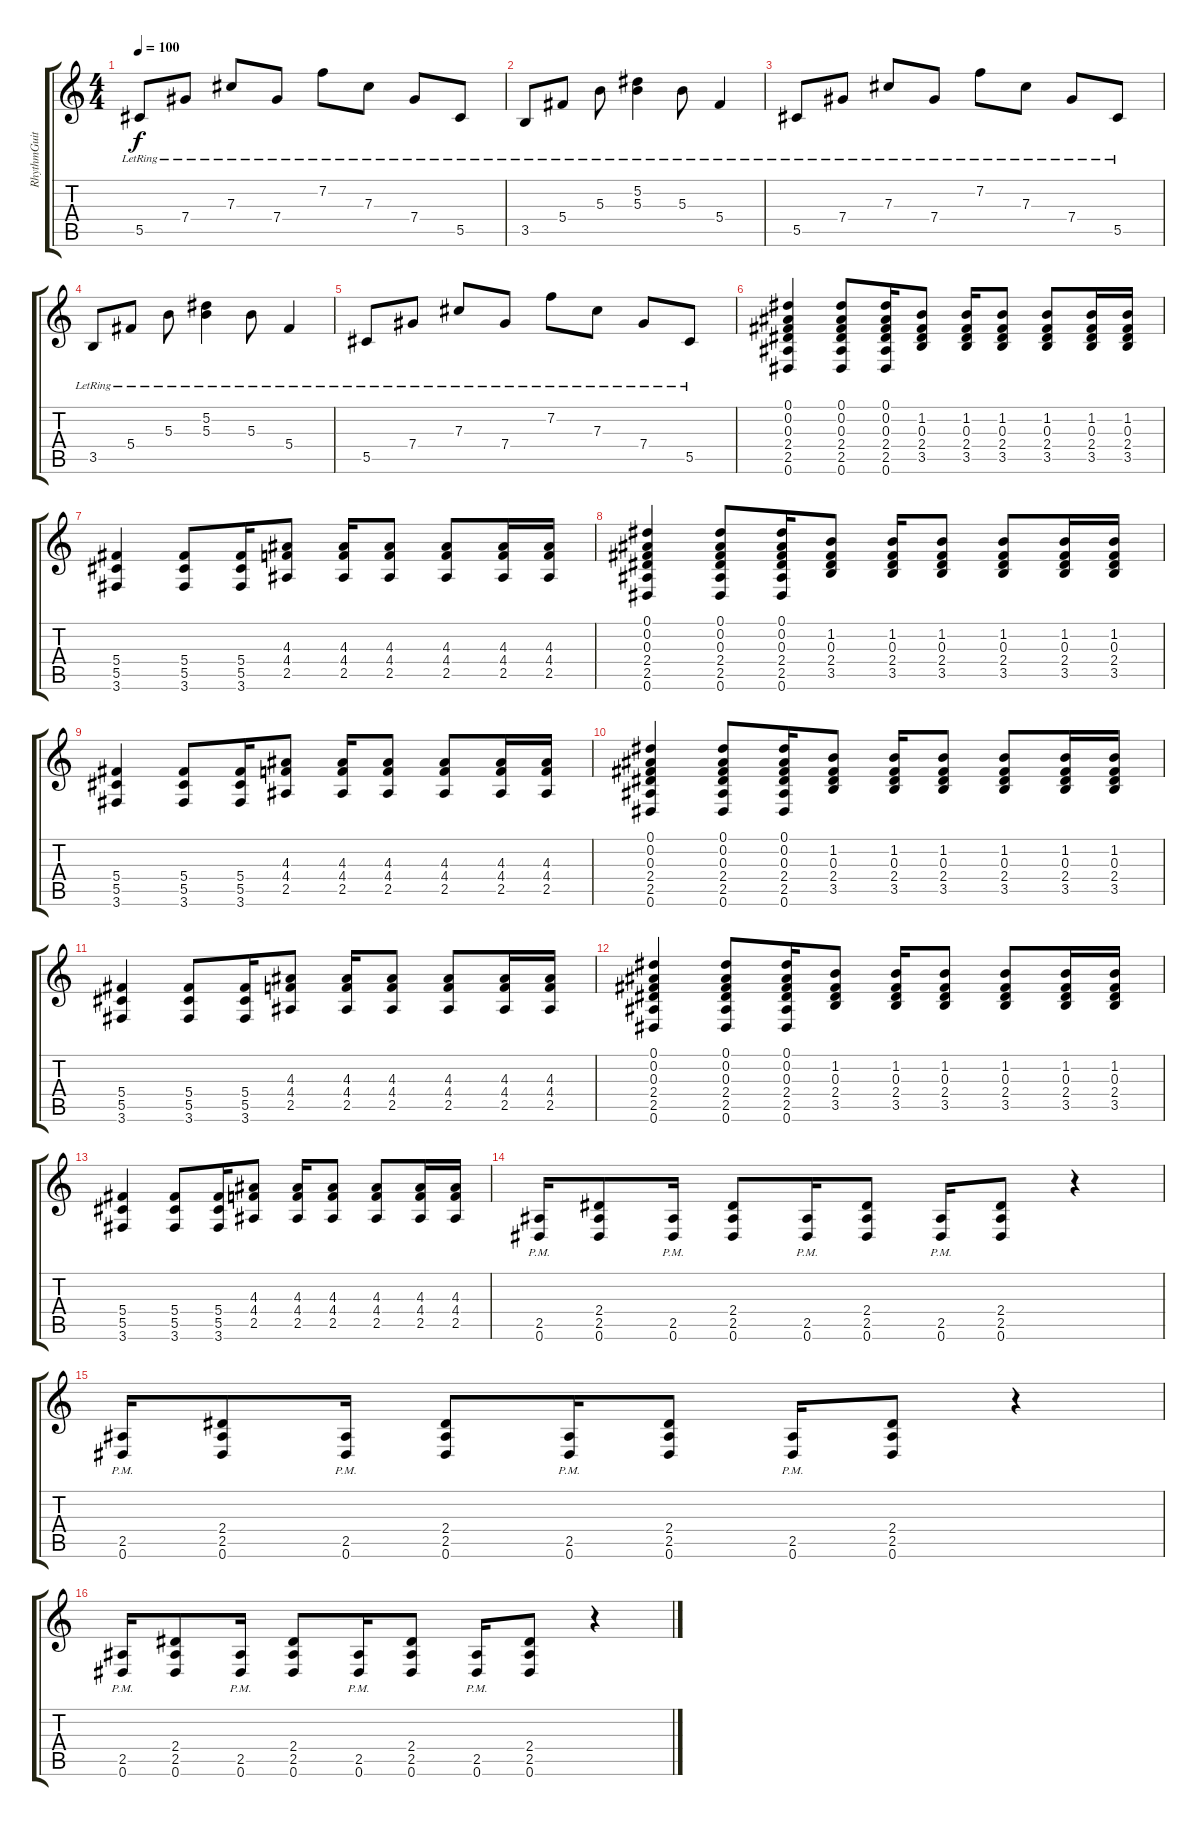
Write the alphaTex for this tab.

\track ("RhythmGuitar01" "RhythmGuit") {instrument electricguitarclean}
\staff {score tabs}
\tuning (Eb4 Bb3 Gb3 Db3 Ab2 Eb2) {hide}
\ts (4 4)
\tempo 100
\clef g2
\ks c
5.5{lr}.8{dy f} 7.4{lr}.8 7.3{lr}.8 7.4{lr}.8 7.2{lr}.8 7.3{lr}.8 7.4{lr}.8 5.5{lr}.8 |
3.5{lr}.8 5.4{lr}.8 5.3{lr}.8 (5.2{lr} 5.3{lr}).4 5.3{lr}.8 5.4{lr}.4 |
5.5{lr}.8 7.4{lr}.8 7.3{lr}.8 7.4{lr}.8 7.2{lr}.8 7.3{lr}.8 7.4{lr}.8 5.5{lr}.8 |
3.5{lr}.8 5.4{lr}.8 5.3{lr}.8 (5.2{lr} 5.3{lr}).4 5.3{lr}.8 5.4{lr}.4 |
5.5{lr}.8 7.4{lr}.8 7.3{lr}.8 7.4{lr}.8 7.2{lr}.8 7.3{lr}.8 7.4{lr}.8 5.5{lr}.8 |
(0.1 0.2 0.3 2.4 2.5 0.6).4 (0.1 0.2 0.3 2.4 2.5 0.6).8 (0.1 0.2 0.3 2.4 2.5 0.6).16 (1.2 0.3 2.4 3.5).8 (1.2 0.3 2.4 3.5).16 (1.2 0.3 2.4 3.5).8 (1.2 0.3 2.4 3.5).8 (1.2 0.3 2.4 3.5).16 (1.2 0.3 2.4 3.5).16 |
(5.4 5.5 3.6).4 (5.4 5.5 3.6).8 (5.4 5.5 3.6).16 (4.3 4.4 2.5).8 (4.3 4.4 2.5).16 (4.3 4.4 2.5).8 (4.3 4.4 2.5).8 (4.3 4.4 2.5).16 (4.3 4.4 2.5).16 |
(0.1 0.2 0.3 2.4 2.5 0.6).4 (0.1 0.2 0.3 2.4 2.5 0.6).8 (0.1 0.2 0.3 2.4 2.5 0.6).16 (1.2 0.3 2.4 3.5).8 (1.2 0.3 2.4 3.5).16 (1.2 0.3 2.4 3.5).8 (1.2 0.3 2.4 3.5).8 (1.2 0.3 2.4 3.5).16 (1.2 0.3 2.4 3.5).16 |
(5.4 5.5 3.6).4 (5.4 5.5 3.6).8 (5.4 5.5 3.6).16 (4.3 4.4 2.5).8 (4.3 4.4 2.5).16 (4.3 4.4 2.5).8 (4.3 4.4 2.5).8 (4.3 4.4 2.5).16 (4.3 4.4 2.5).16 |
(0.1 0.2 0.3 2.4 2.5 0.6).4 (0.1 0.2 0.3 2.4 2.5 0.6).8 (0.1 0.2 0.3 2.4 2.5 0.6).16 (1.2 0.3 2.4 3.5).8 (1.2 0.3 2.4 3.5).16 (1.2 0.3 2.4 3.5).8 (1.2 0.3 2.4 3.5).8 (1.2 0.3 2.4 3.5).16 (1.2 0.3 2.4 3.5).16 |
(5.4 5.5 3.6).4 (5.4 5.5 3.6).8 (5.4 5.5 3.6).16 (4.3 4.4 2.5).8 (4.3 4.4 2.5).16 (4.3 4.4 2.5).8 (4.3 4.4 2.5).8 (4.3 4.4 2.5).16 (4.3 4.4 2.5).16 |
(0.1 0.2 0.3 2.4 2.5 0.6).4 (0.1 0.2 0.3 2.4 2.5 0.6).8 (0.1 0.2 0.3 2.4 2.5 0.6).16 (1.2 0.3 2.4 3.5).8 (1.2 0.3 2.4 3.5).16 (1.2 0.3 2.4 3.5).8 (1.2 0.3 2.4 3.5).8 (1.2 0.3 2.4 3.5).16 (1.2 0.3 2.4 3.5).16 |
(5.4 5.5 3.6).4 (5.4 5.5 3.6).8 (5.4 5.5 3.6).16 (4.3 4.4 2.5).8 (4.3 4.4 2.5).16 (4.3 4.4 2.5).8 (4.3 4.4 2.5).8 (4.3 4.4 2.5).16 (4.3 4.4 2.5).16 |
(2.5{pm} 0.6{pm}).16 (2.4 2.5 0.6).8 (2.5{pm} 0.6{pm}).16 (2.4 2.5 0.6).8 (2.5{pm} 0.6{pm}).16 (2.4 2.5 0.6).8 (2.5{pm} 0.6{pm}).16 (2.4 2.5 0.6).8 r.4 |
(2.5{pm} 0.6{pm}).16 (2.4 2.5 0.6).8 (2.5{pm} 0.6{pm}).16 (2.4 2.5 0.6).8 (2.5{pm} 0.6{pm}).16 (2.4 2.5 0.6).8 (2.5{pm} 0.6{pm}).16 (2.4 2.5 0.6).8 r.4 |
(2.5{pm} 0.6{pm}).16 (2.4 2.5 0.6).8 (2.5{pm} 0.6{pm}).16 (2.4 2.5 0.6).8 (2.5{pm} 0.6{pm}).16 (2.4 2.5 0.6).8 (2.5{pm} 0.6{pm}).16 (2.4 2.5 0.6).8 r.4
